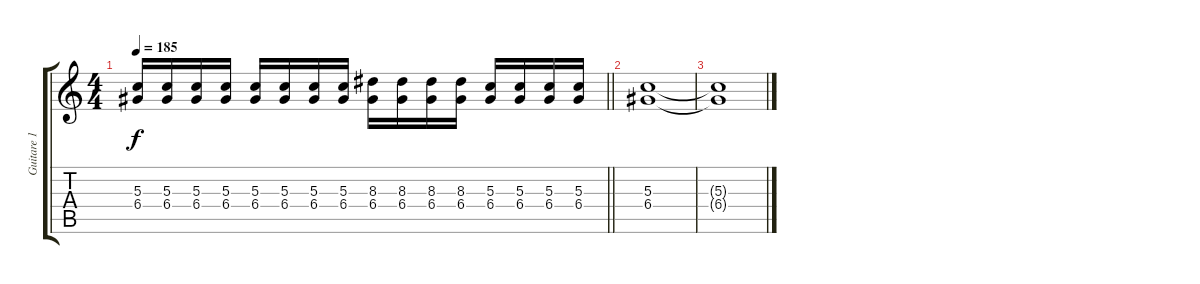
\track ("Guitare 1" "Guitare 1") {instrument distortionguitar}
\staff {score tabs}
\tuning (E4 B3 G3 D3 A2 E2) {hide}
\ts (4 4)
\tempo 185
\clef g2
\barLineRight lightlight
\ks c
(5.3 6.4).16{dy f} (5.3 6.4).16 (5.3 6.4).16 (5.3 6.4).16 (5.3 6.4).16 (5.3 6.4).16 (5.3 6.4).16 (5.3 6.4).16 (8.3 6.4).16 (8.3 6.4).16 (8.3 6.4).16 (8.3 6.4).16 (5.3 6.4).16 (5.3 6.4).16 (5.3 6.4).16 (5.3 6.4).16 |
(5.3 6.4).1{volume 0} |
(5.3{t} 6.4{t}).1
